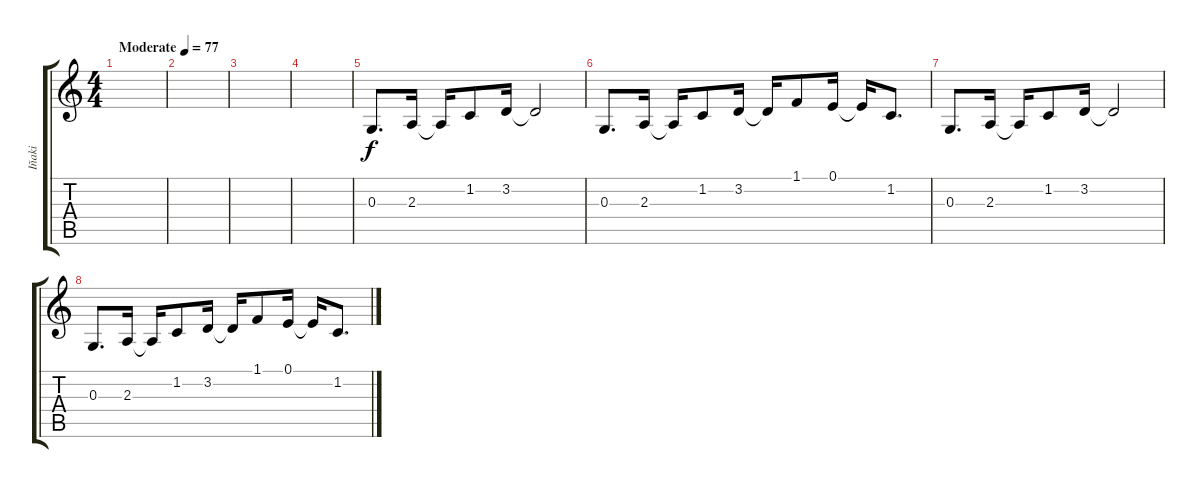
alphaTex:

\track ("Iñaki" "Iñaki") {instrument brightacousticpiano}
\staff {score tabs}
\tuning (E4 B3 G3 D3 A2 E2) {hide}
\ts (4 4)
\tempo (77 "Moderate")
\clef g2
\ks c
|
|
|
|
0.3.8{d} 2.3.16 2.3{t}.16 1.2.8 3.2.16 3.2{t}.2 |
0.3.8{d} 2.3.16 2.3{t}.16 1.2.8 3.2.16 3.2{t}.16 1.1.8 0.1.16 0.1{t}.16 1.2.8{d} |
0.3.8{d} 2.3.16 2.3{t}.16 1.2.8 3.2.16 3.2{t}.2 |
0.3.8{d} 2.3.16 2.3{t}.16 1.2.8 3.2.16 3.2{t}.16 1.1.8 0.1.16 0.1{t}.16 1.2.8{d}
